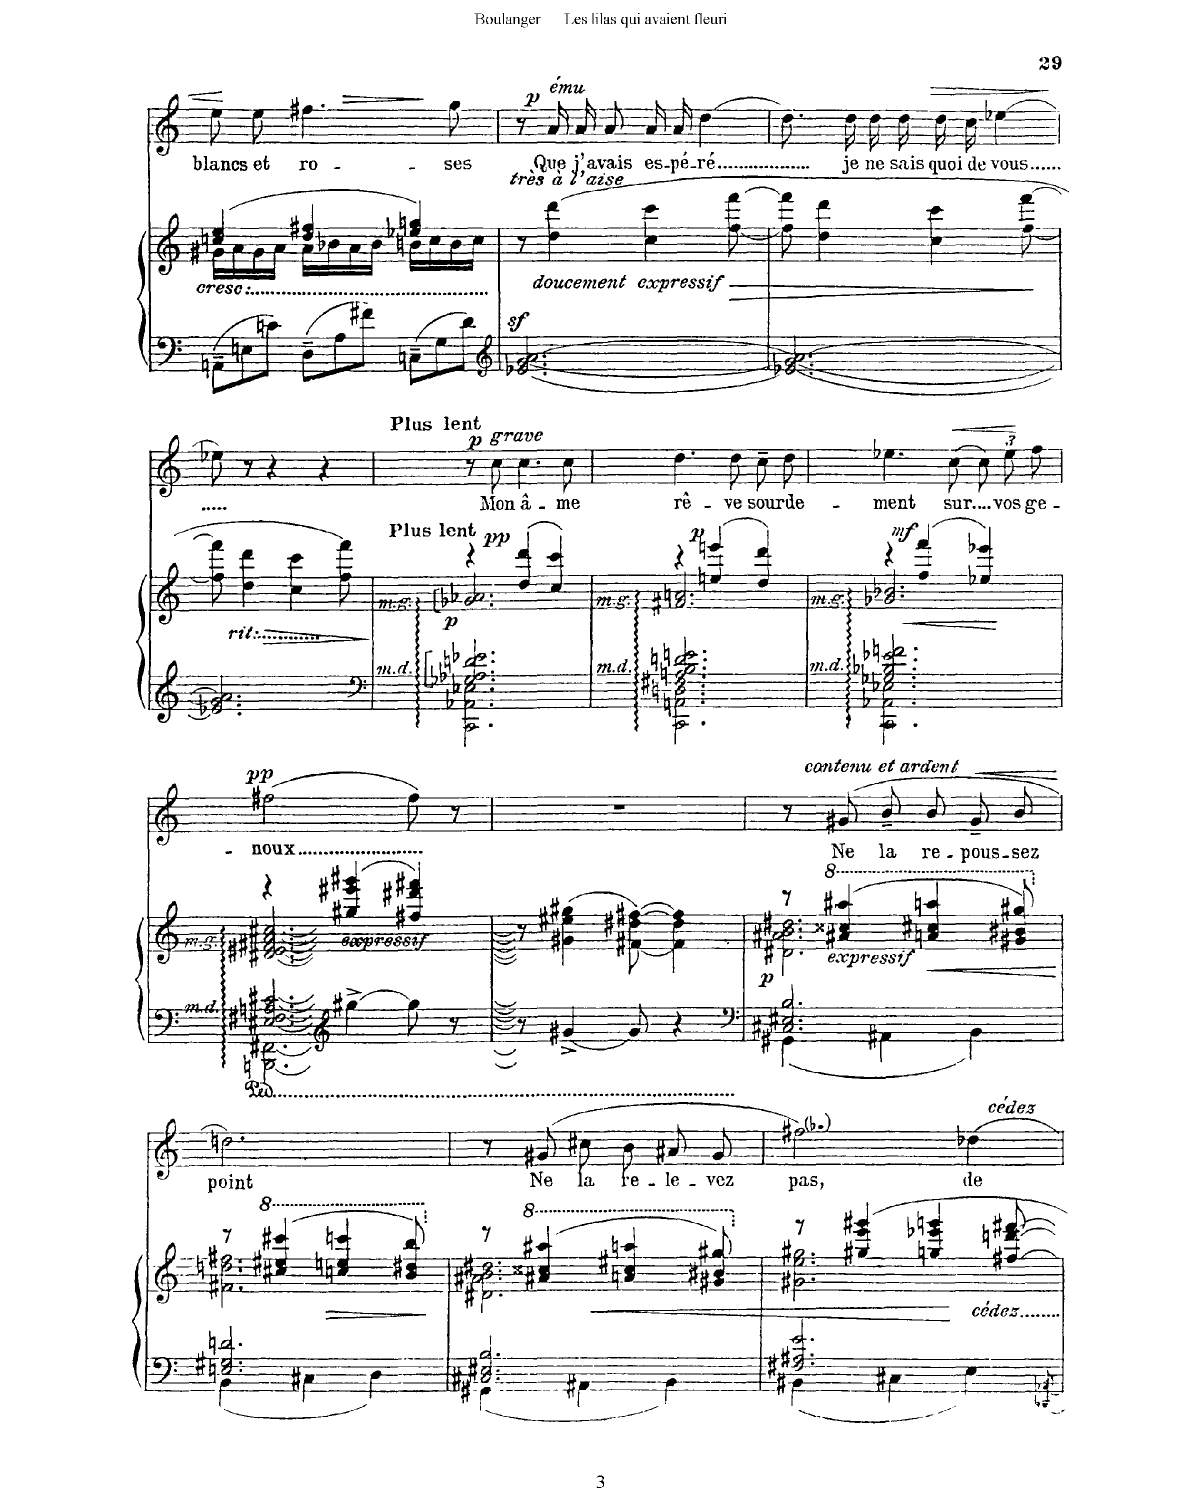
**kern	**kern	**dynam	**kern	**text	**dynam
*part2	*part2	*part2	*part1	*part1	*part1
*staff3	*staff2	*staff2/3	*staff1	*staff1	*staff1
*I"Piano	*	*	*I"Chant Voice	*	*
*I'Pno	*	*	*	*	*
*clefF4	*clefG2	*	*clefG2	*	*
*k[]	*k[]	*	*k[]	*	*
*M3/4	*M3/4	*	*M3/4	*	*
*Xbrackettup	*	*	*	*	*
=21	=21	=21	=21	=21	=21
*	*^	*	*	*	*
!	!LO:TX:b:i:t=cresc.	!	!	!	!	!
12AAn~\L	(4ccn/ 4ee/	16g#X\LL	.	8ee\L	blancs	.
.	.	16a\	.	.	.	.
12En\	.	.	.	.	.	.
.	.	16g#\	.	8ee\J	et	.
12cn\J	.	.	.	.	.	.
.	.	16a\JJ	.	.	.	.
!	!	!	!	!	!	!LO:HP:b
12D~\L	4dd/ 4ff#X/	16a\LL	.	4.ff#X\	ro-	>
.	.	16b-X\	.	.	.	.
12A\	.	.	.	.	.	.
.	.	16a\	.	.	.	.
12f#X\J	.	.	.	.	.	.
.	.	16b-\JJ	.	.	.	.
12Cn~\L	4ee-X/ 4ggn/)	16bn\LL	.	.	.	.
.	.	16cc\	.	.	.	.
12G\	.	.	.	.	.	.
.	.	16b\	.	8gg\	-ses	.
12d\J	.	.	.	.	.	.
.	.	16cc\JJ	.	.	.	.
*	*v	*v	*	*	*	*
=22	=22	=22	=22	=22	=22
*clefG2	*	*	*	*	*
*	*^	*	*	*	*
!	!	!	!	!	!	!LO:DY:a
!	!	!	!	!	!	!LO:DY:n=1:a
*	*v	*v	*	*	*	*
[2.e-X/z< [2.g/z< [2.a/z<	8r	.	8r	.	p other-dynamics
!	!LO:TX:i:t=doucement expressif	!	!	!	!
!	!LO:TX:i:t=très a l'aise	!	!	!	!
.	(4dd\ 4ddd\	.	16a/LL	Que	.
.	.	.	16a/JJ	j'a-	.
.	.	.	8a/L	-vais	.
.	4cc\ 4ccc\	.	16a/L	es-	.
.	.	.	16a/JJ	-pé-	.
.	.	.	[4dd\	-ré	.
!	!	!LO:HP:b	!	!	!
.	[8ff\ [8fff\	>	.	.	.
=23	=23	=23	=23	=23	=23
2.e-X/_ 2.g/_ 2.a/_	8ff\] 8fff\]	.	8.dd\L]	.	.
.	4dd\ 4ddd\	.	.	.	.
.	.	.	16dd\Jk	je	.
.	.	.	16dd\LL	ne	.
.	.	.	16dd\J	sais	.
!	!	!	!	!	!LO:HP:b
.	4cc\ 4ccc\	.	16dd\L	quoi	>
.	.	.	16cc\JJ	de	.
.	.	.	[4ee-X\	vous	.
.	[8ff\ [8fff\	.	.	.	.
.	.	.	.	.	]
=24	=24	=24	=24	=24	=24
!	!LO:TX:b:t=rit.	!	!	!	!
2.e-X/] 2.g/] 2.a/]	8ff\] 8fff\]	.	8ee-X\]	.	.
!	!	!LO:HP:b	!	!	!
.	4dd\ 4ddd\	>	8r	.	.
.	.	.	4r	.	.
.	4cc\ 4ccc\	.	.	.	.
.	.	.	4r	.	.
.	8ff\ 8fff\)	.	.	.	.
.	.	]	.	.	.
=25	=25	=25	=25	=25	=25
*clefF4	*	*	*	*	*
*^	*^	*	*	*	*
!	!	!	!	!	!LO:TX:a:B:t=Plus lent	!	!
!	!	!LO:TX:a:i:t=m.g.	!	!	!	!	!
!	!	!LO:TX:a:B:t=Plus lent	!	!	!	!	!
!LO:TX:a:i:t=m.d.	!	!	!	!	!	!	!
!	!	!	!	!LO:DY:b	!	!	!LO:DY:a
2.G-X/: 2.A-X/: 2.dn/: 2.e-X/:	2.CC\: 2.AA-X\: 2.E-X\:	4r	2.g-X/ 2.a-X/	p	8r	.	p
!	!	!	!	!	!LO:TX:i:t=grave	!	!
.	.	.	.	.	8cc\	Mon	.
!	!	!	!	!LO:DY:b	!	!	!
.	.	(4dd/ 4ddd/	.	pp	4.cc\	â-	.
.	.	4cc/ 4ccc/)	.	.	.	.	.
.	.	.	.	.	8cc\	-me	.
=26	=26	=26	=26	=26	=26	=26	=26
!	!	!LO:TX:a:i:t=m.g.	!	!	!	!	!
!LO:TX:a:i:t=m.d.	!	!	!	!	!	!	!
2.An/ 2.B/ 2.dn/ 2.en/	2.CC\ 2.AAn\ 2.Dn\ 2.F#X\	4r	2.f#X/ 2.an/	.	4.dd\	rê-	.
!	!	!	!	!LO:DY:b	!	!	!
.	.	(4een/ 4eeen/	.	p	.	.	.
.	.	.	.	.	8dd\	-ve	.
.	.	4dd/ 4ddd/)	.	.	8cc~\L	sour-	.
.	.	.	.	.	8dd\J	-de-	.
=27	=27	=27	=27	=27	=27	=27	=27
!	!	!LO:TX:a:i:t=m.g.	!	!	!	!	!
!LO:TX:a:i:t=m.d.	!	!	!	!	!	!	!
!	!	!	!	!LO:HP:b	!	!	!
2.G-X/ 2.B-X/ 2.e-X/ 2.fn/	2.CC\ 2.AA-X\ 2.E-X\	4r	2.g-X/ 2.b-X/	<	4.ee-X\	-ment	.
!	!	!	!	!LO:DY:b	!	!	!
.	.	(4ff/ 4fff/	.	mf	.	.	.
!	!	!	!	!	!	!	!LO:HP:b
.	.	.	.	.	[8cc\	sur	<
.	.	4ee-X/ 4eee-X/)	.	.	12cc\L]	.	.
.	.	.	.	.	12ee-\	vos	.
.	.	.	.	.	12ff\J	ge-	]
*v	*v	*	*	*	*	*	*
*	*v	*v	*	*	*	*
.	.	]	.	.	.
=28	=28	=28	=28	=28	=28
*^	*^	*	*	*	*
*	*^	*	*	*	*	*	*
*	*	*^	*	*	*	*	*	*
!	!	!	!	!LO:TX:a:i:t=m.g.	!	!	!	!	!
!LO:TX:a:i:t=m.d.	!	!	!	!	!	!	!	!	!
!	!	!	!	!	!	!	!	!	!LO:DY:a
4ryy	[2.BBBn\ [2.FF#X\	[2.E#X/ [2.F#X/ [2.An/ [2.c#X/	8ryy	4r	[2.d#X\ [2.e#X\ [2.f#X\ [2.a\ [2.cc#X\	.	[2ff#X\	-- noux	pp
*	*	*v	*v	*	*	*	*	*	*
*clefG2	*	*	*	*	*	*	*	*
*	*	*^	*	*	*	*	*	*
!	!	!	!	!LO:TX:i:t=espressif	!	!	!	!	!
*	*	*v	*v	*	*	*	*	*	*
[4gg#X/	.	.	(4gg#X/ 4eee#X/ 4ggg#X/	.	.	.	.	.
8gg#/]	.	.	4ff#X/ 4ddd#X/ 4fff#X/)	.	.	8ff#\]	.	.
*	*	*^	*	*	*	*	*	*
8r	.	.	8ryy	.	.	.	8r	.	.
*v	*v	*v	*v	*	*	*	*	*	*
=29	=29	=29	=29	=29	=29	=29
*clefF4	*	*	*	*	*	*
*^	*	*	*	*	*	*
*	*^	*	*	*	*	*	*
.	4qBBB_ 4qFF#_	4qE# 4qF# 4qA 4qc#	.	4qd#_ 4qe#_ 4qf#_ 4qa_ 4qcc#_	.	.	.	.
8r	2.BBB] 2.FF#]	2.E#] 2.F#] 2.A] 2.c#]	8r	2.d#] 2.e#] 2.f#] 2.a] 2.cc#]	.	2.r	.	.
*clefG2	*	*	*	*	*	*	*	*
[4g#X^/	.	.	4g#X\ 4ee#X\ 4gg#X\	.	.	.	.	.
8g#/]	.	.	[8f#X\ [8dd#X\ [8ff#X\	.	.	.	.	.
4r	.	.	4f#\] 4dd#\] 4ff#\]	.	.	.	.	.
*v	*v	*v	*	*	*	*	*	*
=30	=30	=30	=30	=30	=30	=30
*clefF4	*	*	*	*	*	*
*^	*	*	*	*	*	*
!	!	!	!	!LO:DY:b	!	!	!
2.C#X/ 2.E#X/ 2.B/	4GG#X\	8r	2.d#X\ 2.a#X\ 2.b\ 2.dd#X\	p	8r	.	.
*	*	*8va	*	*	*	*	*
!	!	!	!	!	!LO:TX:i:t=contenu et ardent	!	!
!	!	!LO:TX:i:t=expressif	!	!	!	!	!
.	.	(4aa#X/ 4ccc##X/ 4aaa#X/	.	.	(>8g#X/	Ne	.
.	4AA#X\	.	.	.	8b~/L	la	.
!	!	!	!	!LO:HP:b	!	!	!
.	.	4aan/ 4ccc#X/ 4aaan/	.	<	8b/J	re-	.
.	4BB\	.	.	.	8g#~/L	-pous-	.
.	.	8gg#X/ 8bb#X/ 8ggg#X/)	.	.	8b/J	-sez	.
*v	*v	*	*	*	*	*	*
*	*v	*v	*	*	*	*
.	.	[	.	.	[
=31	=31	=31	=31	=31	=31
*^	*	*	*	*	*
*	*	*X8va	*	*	*	*
*	*	*^	*	*	*	*
2.E/ 2.G#X/ 2.d/	4BB\	8r	2.f#X\ 2.ddn\ 2.ff#X\	.	2.ddn\)	point	.
*	*	*8va	*	*	*	*	*
.	.	(4ccc#X/ 4eee#X/ 4cccc#X/	.	.	.	.	.
.	4C#X\	.	.	.	.	.	.
!	!	!	!	!LO:HP:b	!	!	!
.	.	4cccn/ 4eeen/ 4ccccn/	.	>	.	.	.
.	4D\	.	.	.	.	.	.
.	.	8bb/ 8ddd#X/ 8bbb/)	.	.	.	.	.
*v	*v	*	*	*	*	*	*
*	*v	*v	*	*	*	*
.	.	[	.	.	.
=32	=32	=32	=32	=32	=32
*^	*	*	*	*	*
*	*	*X8va	*	*	*	*
*	*	*^	*	*	*	*
2.C#X/ 2.E#X/ 2.B/	4GG#X\	8r	2.d#X\ 2.a#X\ 2.b\ 2.dd#X\	.	8r	.	.
*	*	*8va	*	*	*	*	*
.	.	(4aa#X/ 4ccc##X/ 4aaa#X/	.	.	(8g#X/	Ne	.
.	4AA#X\	.	.	.	8cc#X\L	la	.
.	.	4aan/ 4ccc#X/ 4aaan/	.	.	8b\J	re-	.
.	4BB\	.	.	.	8a#X/L	-le-	.
.	.	8gg#X/ 8bb#X/ 8ggg#X/)	.	.	8g#/J	-vez	.
=33	=33	=33	=33	=33	=33	=33	=33
*	*^	*	*	*	*	*	*
*	*	*	*X8va	*	*	*	*	*
*	*	*	*	*	*	*^	*	*
2.F#X/ 2.A#X/ 2.e/	4BB#X\	2ryy	8r	2.g#X\ 2.ee\ 2.gg#X\	.	2ff#X\)	4gg-X	pas,	.
.	.	.	4gg#X/ 4eee/ 4ggg#X/	.	.	.	.	.	.
.	4C#X\	.	.	.	.	.	2ryy	.	.
.	.	.	4ggn/ 4eee-X/ 4gggn/	.	.	.	.	.	.
!	!	!	!	!	!	!LO:TX:i:t=cédez	!	!	!
.	4E\	128%31ryy	.	.	.	4dd-X\	.	de	.
!	!	!	!LO:TX:i:t=cédez	!	!	!	!	!	!
.	.	.	[8ff#X/ [8dddn/ [8fff#X/	.	]	.	.	.	.
.	.	8qDD-X/ 8qAA-X/	.	.	.	.	.	.	.
.	.	[128DD- [128AA-	.	.	.	.	.	.	.
*v	*v	*v	*	*	*	*v	*v	*	*
*	*v	*v	*	*	*	*
=	=	=	=	=	=
*-	*-	*-	*-	*-	*-
